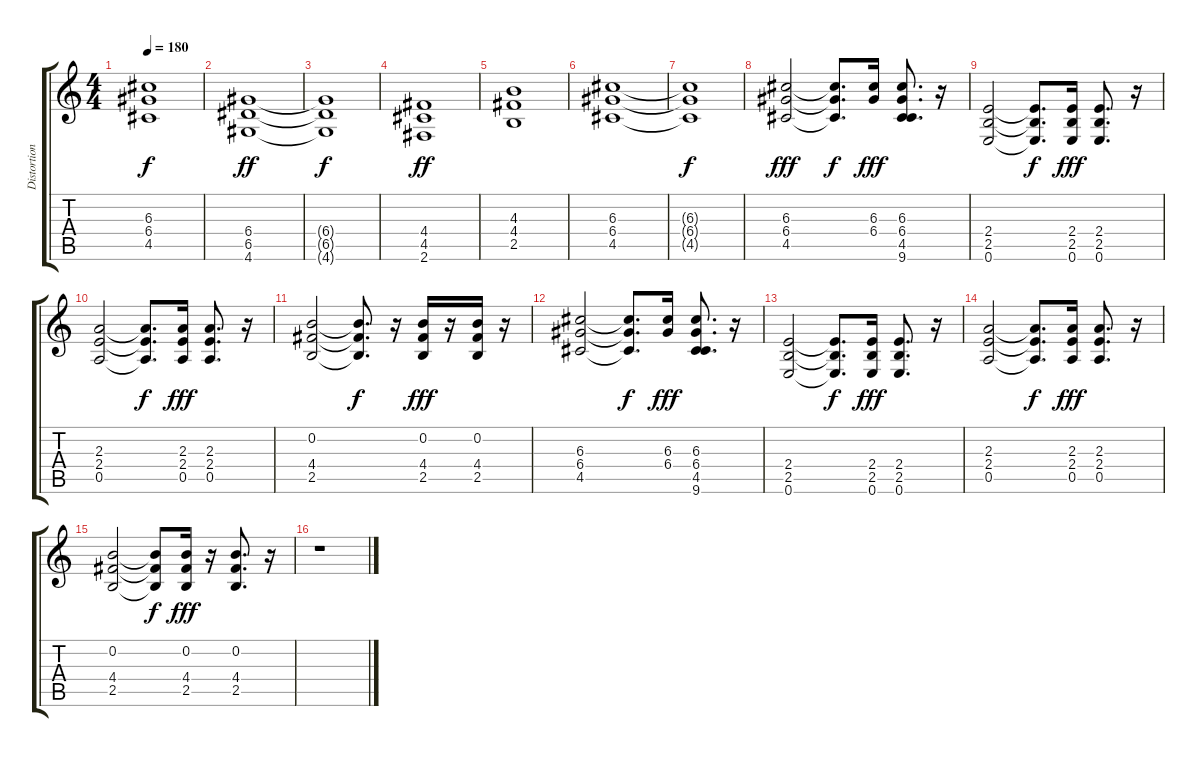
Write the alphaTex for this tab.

\track ("Distortion" "Distortion") {instrument distortionguitar}
\staff {score tabs}
\tuning (E4 B3 G3 D3 A2 E2) {hide}
\ts (4 4)
\tempo 180
\clef g2
\ks c
(6.3{t} 6.4{t} 4.5{t}).1{dy f} |
(6.4 6.5 4.6).1{dy ff} |
(6.4{t} 6.5{t} 4.6{t}).1{dy f} |
(4.4 4.5 2.6).1{dy ff} |
(4.3 4.4 2.5).1 |
(6.3 6.4 4.5).1 |
(6.3{t} 6.4{t} 4.5{t}).1{dy f} |
(6.3 6.4 4.5).2{dy fff} (6.3{t} 6.4{t} 4.5{t}).8{d dy f} (6.3 6.4).16{dy fff} (6.3 6.4 4.5 9.6).8{d} r.16 |
(2.4 2.5 0.6).2 (2.4{t} 2.5{t} 0.6{t}).8{d dy f} (2.4 2.5 0.6).16{dy fff} (2.4 2.5 0.6).8{d} r.16 |
(2.3 2.4 0.5).2 (2.3{t} 2.4{t} 0.5{t}).8{d dy f} (2.3 2.4 0.5).16{dy fff} (2.3 2.4 0.5).8{d} r.16 |
(0.2 4.4 2.5).2 (0.2{t} 4.4{t} 2.5{t}).8{d dy f} r.16 (0.2 4.4 2.5).16{dy fff} r.16 (0.2 4.4 2.5).16 r.16 |
(6.3 6.4 4.5).2 (6.3{t} 6.4{t} 4.5{t}).8{d dy f} (6.3 6.4).16{dy fff} (6.3 6.4 4.5 9.6).8{d} r.16 |
(2.4 2.5 0.6).2 (2.4{t} 2.5{t} 0.6{t}).8{d dy f} (2.4 2.5 0.6).16{dy fff} (2.4 2.5 0.6).8{d} r.16 |
(2.3 2.4 0.5).2 (2.3{t} 2.4{t} 0.5{t}).8{d dy f} (2.3 2.4 0.5).16{dy fff} (2.3 2.4 0.5).8{d} r.16 |
(0.2 4.4 2.5).2 (0.2{t} 4.4{t} 2.5{t}).8{dy f} (0.2 4.4 2.5).16{dy fff} r.16 (0.2 4.4 2.5).8{d} r.16 |
r.1
